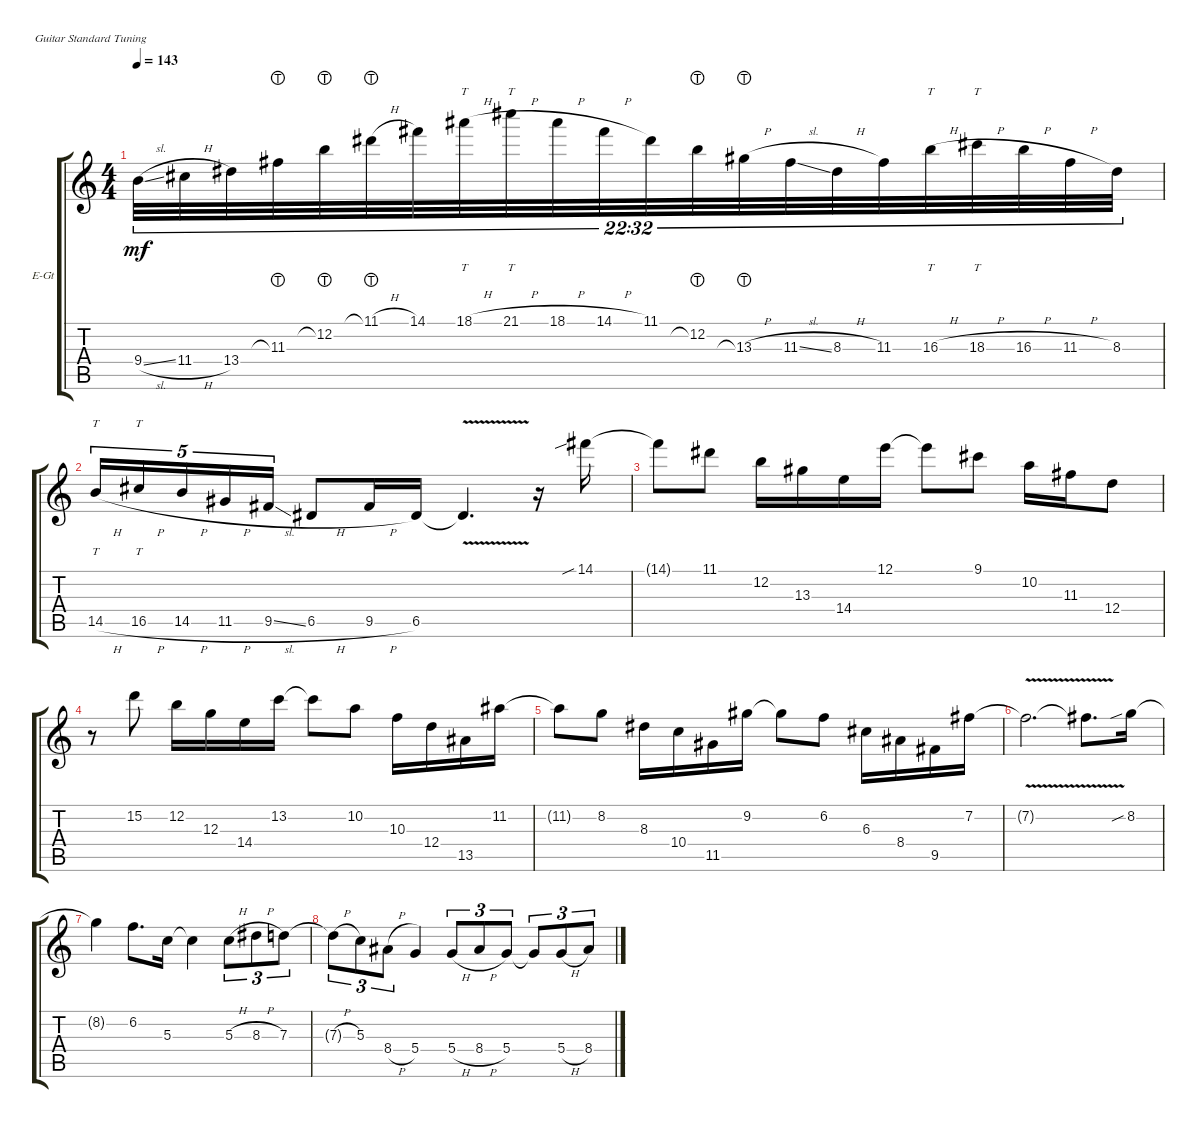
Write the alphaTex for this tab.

\defaultSystemsLayout 4
\bracketExtendMode groupsimilarinstruments
\firstSystemTrackNameOrientation horizontal
\otherSystemsTrackNameOrientation horizontal
\chordDiagramsInScore
\track ("Electric Guitar" "E-Gt") {instrument overdrivenguitar}
\staff {score tabs}
\tuning (E4 B3 G3 D3 A2 E2)
\ts (4 4)
\tempo 143
\clef g2
\ks c
9.4{sl}.32{tu (22 32) dy mf} 11.4{h acc #}.32{tu (22 32)} 13.4{acc #}.32{tu (22 32)} 11.3{lht acc #}.32{tu (22 32)} 12.2{lht}.32{tu (22 32)} 11.1{h lht acc #}.32{tu (22 32)} 14.1{acc #}.32{tu (22 32)} 18.1{h acc #}.32{tt tu (22 32)} 21.1{h acc #}.32{tt tu (22 32)} 18.1{h acc #}.32{tu (22 32)} 14.1{h acc #}.32{tu (22 32)} 11.1{acc #}.32{tu (22 32)} 12.2{lht}.32{tu (22 32)} 13.3{h lht acc #}.32{tu (22 32)} 11.3{sl acc #}.32{tu (22 32)} 8.3{h acc #}.32{tu (22 32)} 11.3{acc #}.32{tu (22 32)} 16.3{h}.32{tt tu (22 32)} 18.3{h acc #}.32{tt tu (22 32)} 16.3{h}.32{tu (22 32)} 11.3{h acc #}.32{tu (22 32)} 8.3{acc #}.32{tu (22 32)} |
14.5{h}.16{tt tu (5 4)} 16.5{h acc #}.16{tt tu (5 4)} 14.5{h}.16{tu (5 4)} 11.5{h acc #}.16{tu (5 4)} 9.5{sl acc #}.16{tu (5 4)} 6.5{h acc #}.8 9.5{h acc #}.16 6.5{acc #}.16 6.5{v t acc #}.4{d} r.16 14.1{sib acc #}.16 |
14.1{t acc #}.8 11.1{acc #}.8 12.2.16 13.3{acc #}.16 14.4.16 12.1.16 12.1{t}.8 9.1{acc #}.8 10.2.16 11.3{acc #}.16 12.4.8 |
r.8 15.2.8 12.2.16 12.3.16 14.4.16 13.2.16 13.2{t}.8 10.2.8 10.3.16 12.4.16 13.5{acc #}.16 11.2{acc #}.16 |
11.2{t acc #}.8 8.2.8 8.3{acc #}.16 10.4.16 11.5{acc #}.16 9.2{acc #}.16 9.2{t acc #}.8 6.2.8 6.3{acc #}.16 8.4{acc #}.16 9.5{acc #}.16 7.2{acc #}.16 |
7.2{v t acc #}.2{d} 7.2{v t acc #}.8{d} 8.2{sib}.16 |
8.2{t}.4 6.2.8{d} 5.3.16 5.3{t}.4 5.3{h}.8{tu (3 2)} 8.3{h acc #}.8{tu (3 2)} 7.3.8{tu (3 2)} |
7.3{h t}.8{tu (3 2)} 5.3.8{tu (3 2)} 8.4{h acc #}.8{tu (3 2)} 5.4.4 5.4{h}.8{tu (3 2)} 8.4{h acc #}.8{tu (3 2)} 5.4.8{tu (3 2)} 5.4{t}.8{tu (3 2)} 5.4{h}.8{tu (3 2)} 8.4{h acc #}.8{tu (3 2)}
